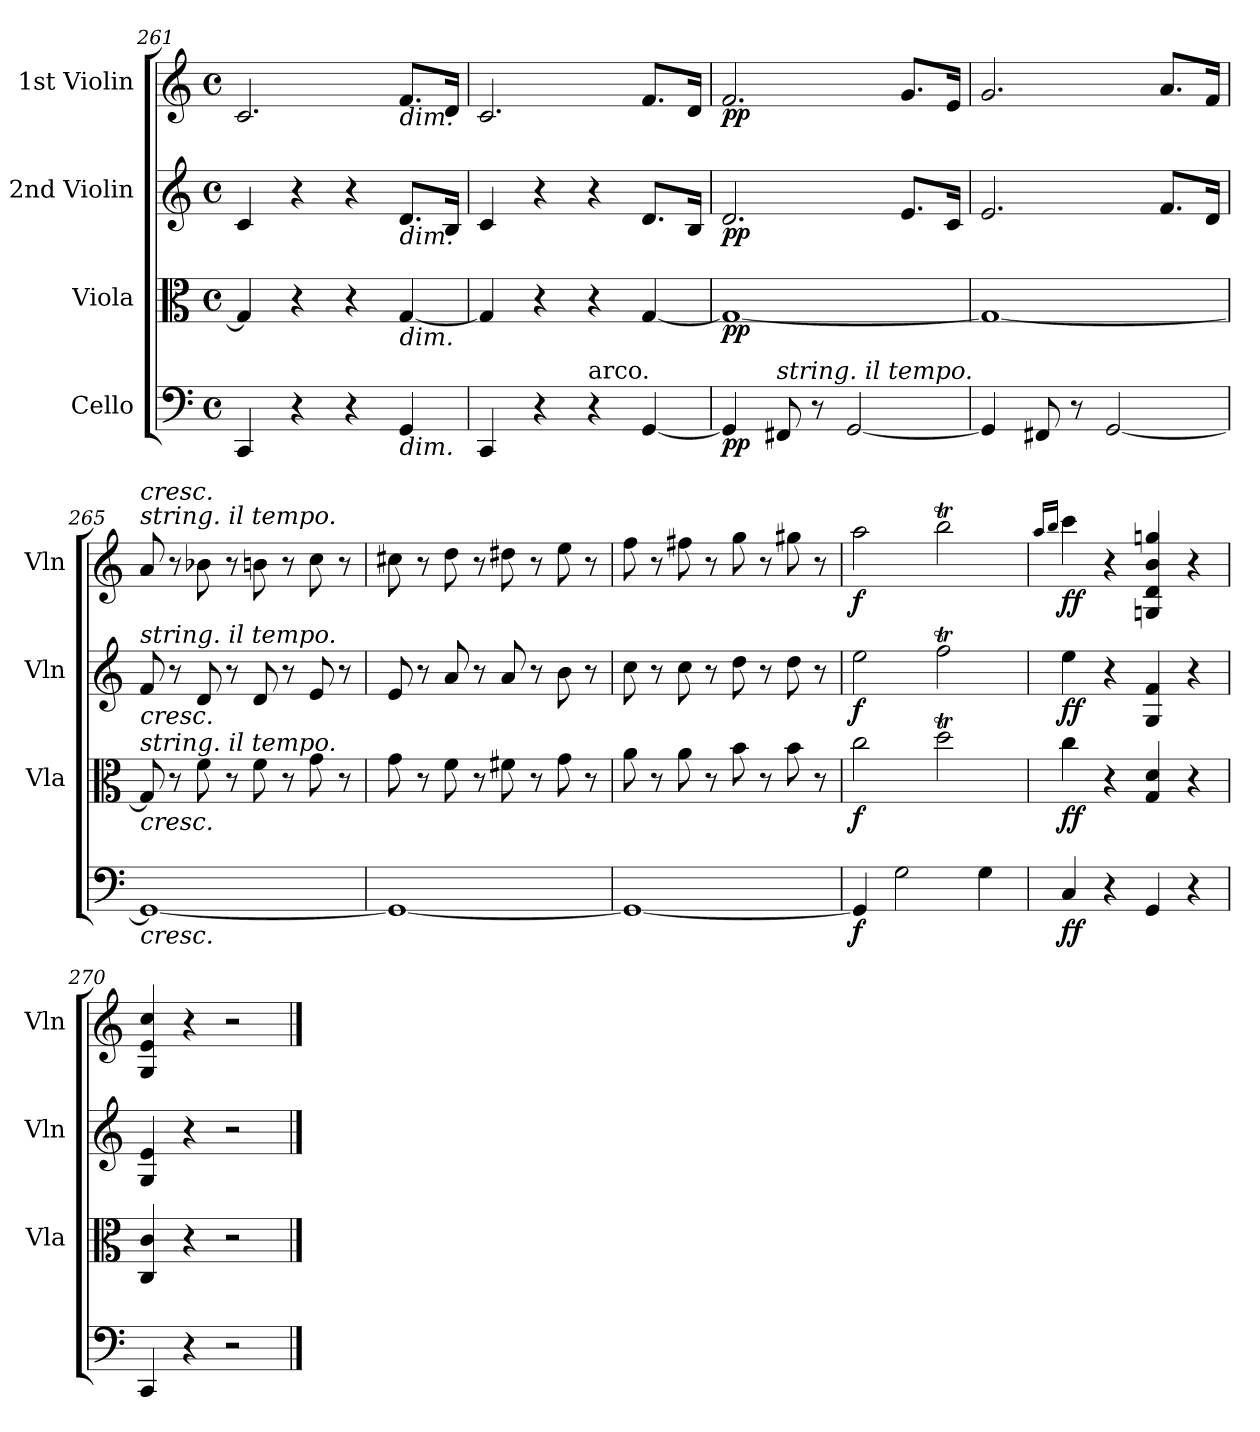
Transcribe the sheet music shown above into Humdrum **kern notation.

**kern	**dynam	**kern	**dynam	**kern	**dynam	**kern	**dynam
*part4	*part4	*part3	*part3	*part2	*part2	*part1	*part1
*staff4	*staff4	*staff3	*staff3	*staff2	*staff2	*staff1	*staff1
*I"Cello	*	*I"Viola	*	*I"2nd Violin	*	*I"1st Violin	*
*	*	*I'Vla	*	*I'Vln	*	*I'Vln	*
*clefF4	*	*clefC3	*	*clefG2	*	*clefG2	*
*k[]	*	*k[]	*	*k[]	*	*k[]	*
*M4/4	*	*M4/4	*	*M4/4	*	*M4/4	*
*met(c)	*	*met(c)	*	*met(c)	*	*met(c)	*
=261	=261	=261	=261	=261	=261	=261	=261
4CC/	.	4G/]	.	4c/	.	2.c/	.
4r	.	4r	.	4r	.	.	.
4r	.	4r	.	4r	.	.	.
!	!	!	!	!	!	!LO:TX:b:i:t=dim.	!
!	!	!	!	!LO:TX:b:i:t=dim.	!	!	!
!	!	!LO:TX:b:i:t=dim.	!	!	!	!	!
!LO:TX:b:i:t=dim.	!	!	!	!	!	!	!
4GG/	.	[4G/	.	8.d/L	.	8.f/L	.
.	.	.	.	16B/Jk	.	16d/Jk	.
=262	=262	=262	=262	=262	=262	=262	=262
4CC/	.	4G/]	.	4c/	.	2.c/	.
4r	.	4r	.	4r	.	.	.
!LO:TX:a:t=arco.	!	!	!	!	!	!	!
4r	.	4r	.	4r	.	.	.
[4GG/	.	[4G/	.	8.d/L	.	8.f/L	.
.	.	.	.	16B/Jk	.	16d/Jk	.
=263	=263	=263	=263	=263	=263	=263	=263
!	!LO:DY:b	!	!LO:DY:b	!	!LO:DY:b	!	!LO:DY:b
4GG/]	pp	1G_	pp	2.d/	pp	2.f/	pp
!LO:TX:a:i:t=string. il tempo.	!	!	!	!	!	!	!
8FF#X/	.	.	.	.	.	.	.
8r	.	.	.	.	.	.	.
[2GG/	.	.	.	.	.	.	.
.	.	.	.	8.e/L	.	8.g/L	.
.	.	.	.	16c/Jk	.	16e/Jk	.
=264	=264	=264	=264	=264	=264	=264	=264
4GG/]	.	1G_	.	2.e/	.	2.g/	.
8FF#X/	.	.	.	.	.	.	.
8r	.	.	.	.	.	.	.
[2GG/	.	.	.	.	.	.	.
.	.	.	.	8.f/L	.	8.a/L	.
.	.	.	.	16d/Jk	.	16f/Jk	.
=265	=265	=265	=265	=265	=265	=265	=265
!	!	!	!	!	!	!LO:TX:a:i:t=string. il tempo.	!
!	!	!	!	!	!	!LO:TX:a:i:t=cresc.	!
!	!	!	!	!LO:TX:a:i:t=string. il tempo.	!	!	!
!	!	!	!	!LO:TX:b:i:t=cresc.	!	!	!
!	!	!LO:TX:b:i:t=cresc.	!	!	!	!	!
!	!	!LO:TX:a:i:t=string. il tempo.	!	!	!	!	!
!LO:TX:b:i:t=cresc.	!	!	!	!	!	!	!
1GG_	.	8G/]	.	8f/	.	8a/	.
.	.	8r	.	8r	.	8r	.
.	.	8f\	.	8d/	.	8b-X\	.
.	.	8r	.	8r	.	8r	.
.	.	8f\	.	8d/	.	8bn\	.
.	.	8r	.	8r	.	8r	.
.	.	8g\	.	8e/	.	8cc\	.
.	.	8r	.	8r	.	8r	.
=266	=266	=266	=266	=266	=266	=266	=266
1GG_	.	8g\	.	8e/	.	8cc#X\	.
.	.	8r	.	8r	.	8r	.
.	.	8f\	.	8a/	.	8dd\	.
.	.	8r	.	8r	.	8r	.
.	.	8f#X\	.	8a/	.	8dd#X\	.
.	.	8r	.	8r	.	8r	.
.	.	8g\	.	8b\	.	8ee\	.
.	.	8r	.	8r	.	8r	.
=267	=267	=267	=267	=267	=267	=267	=267
1GG_	.	8a\	.	8cc\	.	8ff\	.
.	.	8r	.	8r	.	8r	.
.	.	8a\	.	8cc\	.	8ff#X\	.
.	.	8r	.	8r	.	8r	.
.	.	8b\	.	8dd\	.	8gg\	.
.	.	8r	.	8r	.	8r	.
.	.	8b\	.	8dd\	.	8gg#X\	.
.	.	8r	.	8r	.	8r	.
=268	=268	=268	=268	=268	=268	=268	=268
!	!LO:DY:b	!	!LO:DY:b	!	!LO:DY:b	!	!LO:DY:b
4GG/]	f	2cc\	f	2ee\	f	2aa\	f
2G\	.	.	.	.	.	.	.
.	.	2ddT\	.	2ffT\	.	2bbt\	.
4G\	.	.	.	.	.	.	.
64ryy	.	64ryy	.	64ryy	.	64ryy	.
=269	=269	=269	=269	=269	=269	=269	=269
.	.	.	.	.	.	16qaa/LL	.
.	.	.	.	.	.	16qbb/JJ	.
!	!LO:DY:b	!	!LO:DY:b	!	!LO:DY:b	!	!LO:DY:b
4C/	ff	4cc\	ff	4ee\	ff	4ccc\	ff
4r	.	4r	.	4r	.	4r	.
4GG/	.	4G/ 4d/	.	4G/ 4f/	.	4Gn/ 4d/ 4b/ 4ggn/	.
4r	.	4r	.	4r	.	4r	.
=270	=270	=270	=270	=270	=270	=270	=270
4CC/	.	4C/ 4c/	.	4G/ 4e/	.	4G/ 4e/ 4cc/	.
4r	.	4r	.	4r	.	4r	.
2r	.	2r	.	2r	.	2r	.
==	==	==	==	==	==	==	==
*-	*-	*-	*-	*-	*-	*-	*-
